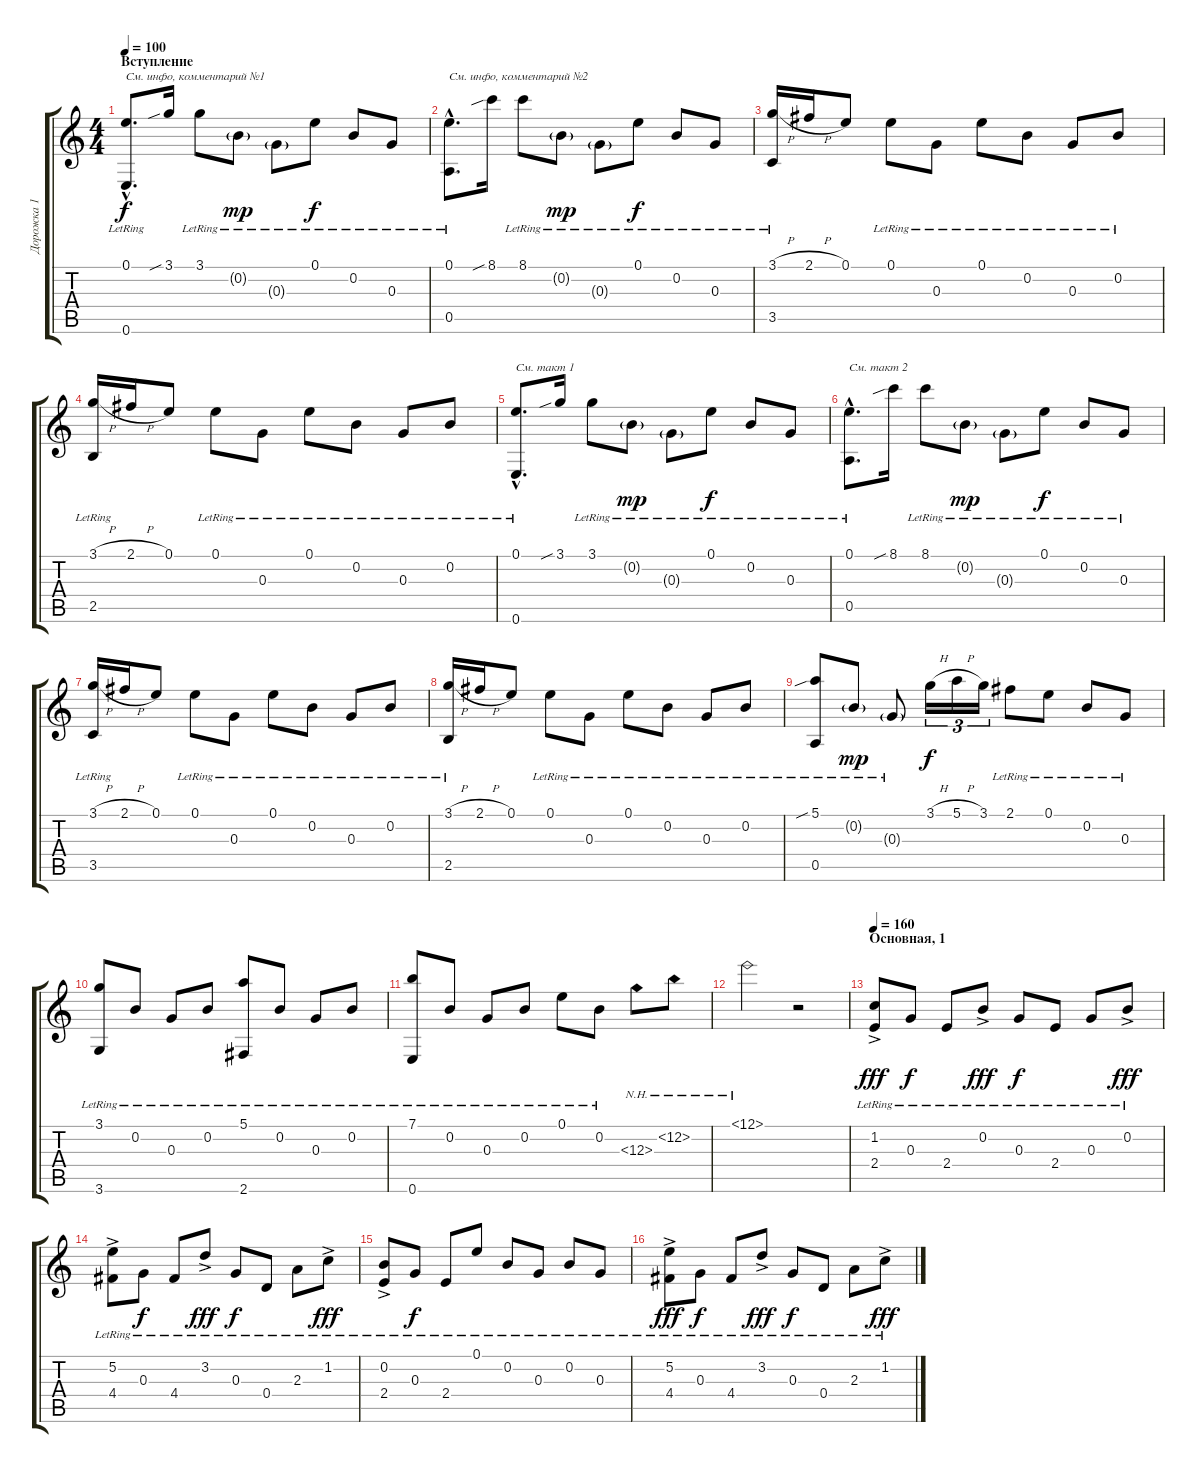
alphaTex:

\track ("Дорожка 1" "Дорожка 1") {instrument acousticguitarsteel}
\staff {score tabs}
\tuning (E4 B3 G3 D3 A2 E2) {hide}
\ts (4 4)
\section ("" "Вступление")
\tempo 100
\clef g2
\ks c
(0.1{hac} 0.6{hac lr}).8{d txt "См. инфо, комментарий №1" dy f instrument acousticguitarsteel} 3.1{sib}.16 3.1{lr}.8 0.2{g lr}.8{dy mp} 0.3{g lr}.8 0.1{lr}.8{dy f} 0.2{lr}.8 0.3{lr}.8 |
(0.1{hac} 0.5{hac lr}).8{d txt "См. инфо, комментарий №2"} 8.1{sib}.16 8.1{lr}.8 0.2{g lr}.8{dy mp} 0.3{g lr}.8 0.1{lr}.8{dy f} 0.2{lr}.8 0.3{lr}.8 |
(3.1{h} 3.5{lr}).16 2.1{h}.16 0.1.8 0.1{lr}.8 0.3{lr}.8 0.1{lr}.8 0.2{lr}.8 0.3{lr}.8 0.2{lr}.8 |
(3.1{h} 2.5{lr}).16 2.1{h}.16 0.1.8 0.1{lr}.8 0.3{lr}.8 0.1{lr}.8 0.2{lr}.8 0.3{lr}.8 0.2{lr}.8 |
(0.1{hac} 0.6{hac lr}).8{d txt "См. такт 1"} 3.1{sib}.16 3.1{lr}.8 0.2{g lr}.8{dy mp} 0.3{g lr}.8 0.1{lr}.8{dy f} 0.2{lr}.8 0.3{lr}.8 |
(0.1{hac} 0.5{hac lr}).8{d txt "См. такт 2"} 8.1{sib}.16 8.1{lr}.8 0.2{g lr}.8{dy mp} 0.3{g lr}.8 0.1{lr}.8{dy f} 0.2{lr}.8 0.3{lr}.8 |
(3.1{h} 3.5{lr}).16 2.1{h}.16 0.1.8 0.1{lr}.8 0.3{lr}.8 0.1{lr}.8 0.2{lr}.8 0.3{lr}.8 0.2{lr}.8 |
(3.1{h} 2.5{lr}).16 2.1{h}.16 0.1.8 0.1{lr}.8 0.3{lr}.8 0.1{lr}.8 0.2{lr}.8 0.3{lr}.8 0.2{lr}.8 |
(5.1{sib lr} 0.5{lr}).8 0.2{g lr}.8{dy mp} 0.3{g lr}.8 3.1{h}.16{tu (3 2) dy f} 5.1{h}.16{tu (3 2)} 3.1.16{tu (3 2)} 2.1{lr}.8 0.1{lr}.8 0.2{lr}.8 0.3{lr}.8 |
(3.1{lr} 3.6{lr}).8 0.2{lr}.8 0.3{lr}.8 0.2{lr}.8 (5.1{lr} 2.6{lr}).8 0.2{lr}.8 0.3{lr}.8 0.2{lr}.8 |
(7.1{lr} 0.6{lr}).8 0.2{lr}.8 0.3{lr}.8 0.2{lr}.8 0.1{lr}.8 0.2{lr}.8 12.3{nh}.8 12.2{nh}.8 |
12.1{nh}.2 r.2 |
\section ("" "Основная, 1")
\tempo 160
(1.2{ac lr} 2.4{lr}).8{dy fff} 0.3{lr}.8{dy f} 2.4{lr}.8 0.2{ac lr}.8{dy fff} 0.3{lr}.8{dy f} 2.4{lr}.8 0.3{lr}.8 0.2{ac lr}.8{dy fff} |
(5.2{ac lr} 4.4{lr}).8 0.3{lr}.8{dy f} 4.4{lr}.8 3.2{ac lr}.8{dy fff} 0.3{lr}.8{dy f} 0.4{lr}.8 2.3{lr}.8 1.2{ac lr}.8{dy fff} |
(0.2{ac lr} 2.4{lr}).8 0.3{lr}.8{dy f} 2.4{lr}.8 0.1{lr}.8 0.2{lr}.8 0.3{lr}.8 0.2{lr}.8 0.3{lr}.8 |
(5.2{ac lr} 4.4{lr}).8{dy fff} 0.3{lr}.8{dy f} 4.4{lr}.8 3.2{ac lr}.8{dy fff} 0.3{lr}.8{dy f} 0.4{lr}.8 2.3{lr}.8 1.2{ac lr}.8{dy fff}
